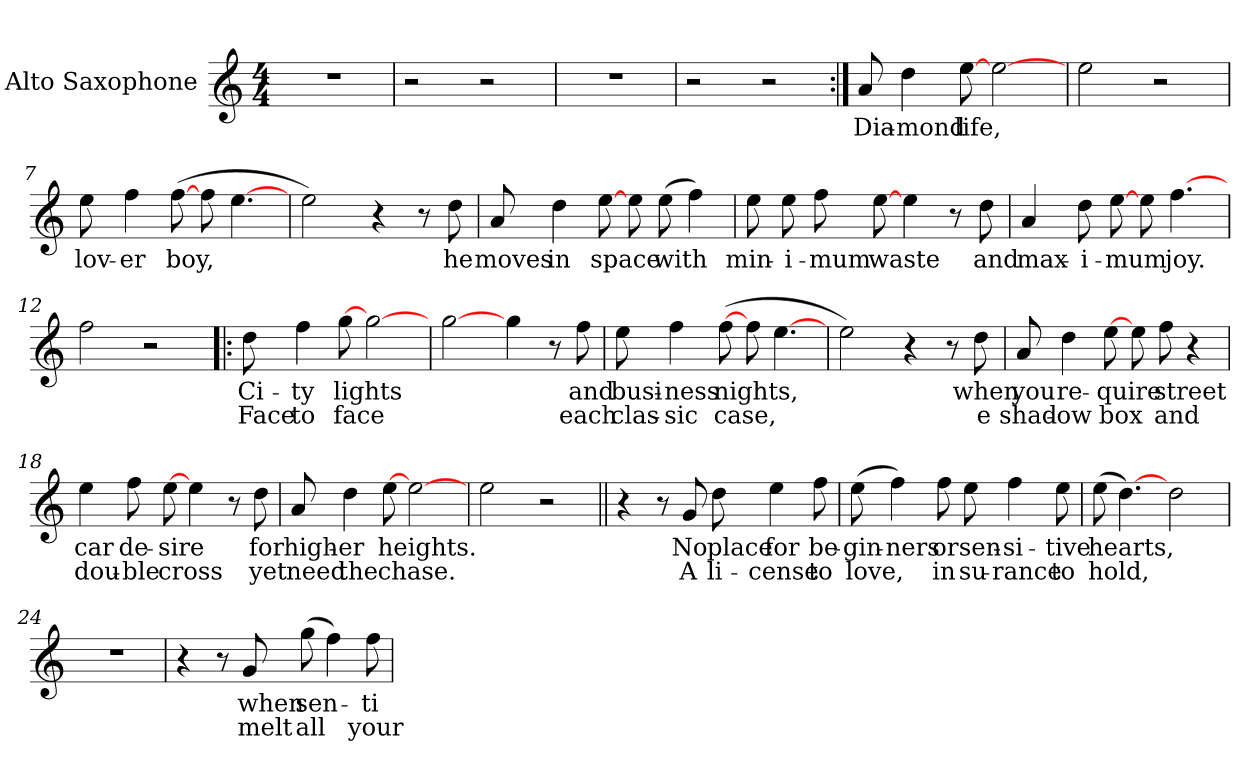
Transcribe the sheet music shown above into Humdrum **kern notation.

**kern	**text	**text
*part1	*part1	*part1
*staff1	*staff1	*staff1
*I"Alto Saxophone	*	*
*I'Alto Sax.	*	*
*clefG2	*	*
*k[]	*	*
*a:	*	*
*M4/4	*	*
=1!|:	=1!|:	=1!|:
1r	.	.
=2	=2	=2
2r	.	.
2r	.	.
=3	=3	=3
1r	.	.
=4	=4	=4
2r	.	.
2r	.	.
!!LO:LB:g=z
=5:|!	=5:|!	=5:|!
8aL	-Dia-	.
4dd	-mond	.
[8ee	-life,	.
[2ee	.	.
=6	=6	=6
2ee	.	.
2r	.	.
=7	=7	=7
8eeL	-lov-	.
4ff	-er	.
([8ff	-boy,	.
8ffL	.	.
[4.ee	.	.
=8	=8	=8
2ee)	.	.
4r	.	.
8r	.	.
8dd	-he	.
!!LO:LB:g=z
=9	=9	=9
8aL	-moves	.
4dd	-in	.
[8ee	-space	.
8eeL	.	.
(8ee	-with	.
4ff)	.	.
=10	=10	=10
8eeL	-min-	.
8ee	-i-	.
8ff	-mum	.
[8ee	-waste	.
4ee	.	.
8r	.	.
8dd	-and	.
=11	=11	=11
4a	-max-	.
8ddL	-i-	.
[8ee	-mum	.
8eeL	.	.
[4.ff	-joy.	.
=12	=12	=12
2ff	.	.
2r	.	.
!!LO:LB:g=z
=13!|:	=13!|:	=13!|:
8ddL	-Ci-	-Face
4ff	-ty	-to
[8gg	-lights	-face
[2gg	.	.
=14	=14	=14
[2gg	.	.
4gg	.	.
8r	.	.
8ff	-and	-each
=15	=15	=15
8eeL	-busi-	-clas-
4ff	-ness	-sic
([8ff	-nights,	-case,
8ffL	.	.
[4.ee	.	.
=16	=16	=16
2ee)	.	.
4r	.	.
8r	.	.
8dd	-when	-e
!!LO:LB:g=z
=17	=17	=17
8aL	-you	-shad-
4dd	-re-	-ow
[8ee	-quire	-box
8eeL	.	.
8ff	-street	-and
4r	.	.
=18	=18	=18
4ee	-car	-dou-
8ffL	-de-	-ble
[8ee	-sire	-cross
4ee	.	.
8r	.	.
8dd	-for	-yet
=19	=19	=19
8aL	-high-	-need
4dd	-er	-the
[8ee	-heights.	-chase.
[2ee	.	.
=20	=20	=20
2ee	.	.
2r	.	.
!!LO:LB:g=z
=21||	=21||	=21||
4r	.	.
8r	.	.
8g	-No	-A
8ddL	-place	-li-
4ee	-for	-cense
8ff	-be-	-to
=22	=22	=22
(8eeL	-gin-	-love,
4ff)	-ners	.
8ff	-or	-in
8eeL	-sen-	-su-
4ff	-si-	-rance
8ee	-tive	-to
=23	=23	=23
(8eeL	-hearts,	-hold,
[4.dd)	.	.
2dd	.	.
=24	=24	=24
1r	.	.
!!LO:LB:g=z
=25	=25	=25
4r	.	.
8r	.	.
8g	-when	-melt
(8ggL	-sen-	-all
4ff)	.	.
8ff	-ti-	-your
=	=	=
*-	*-	*-
